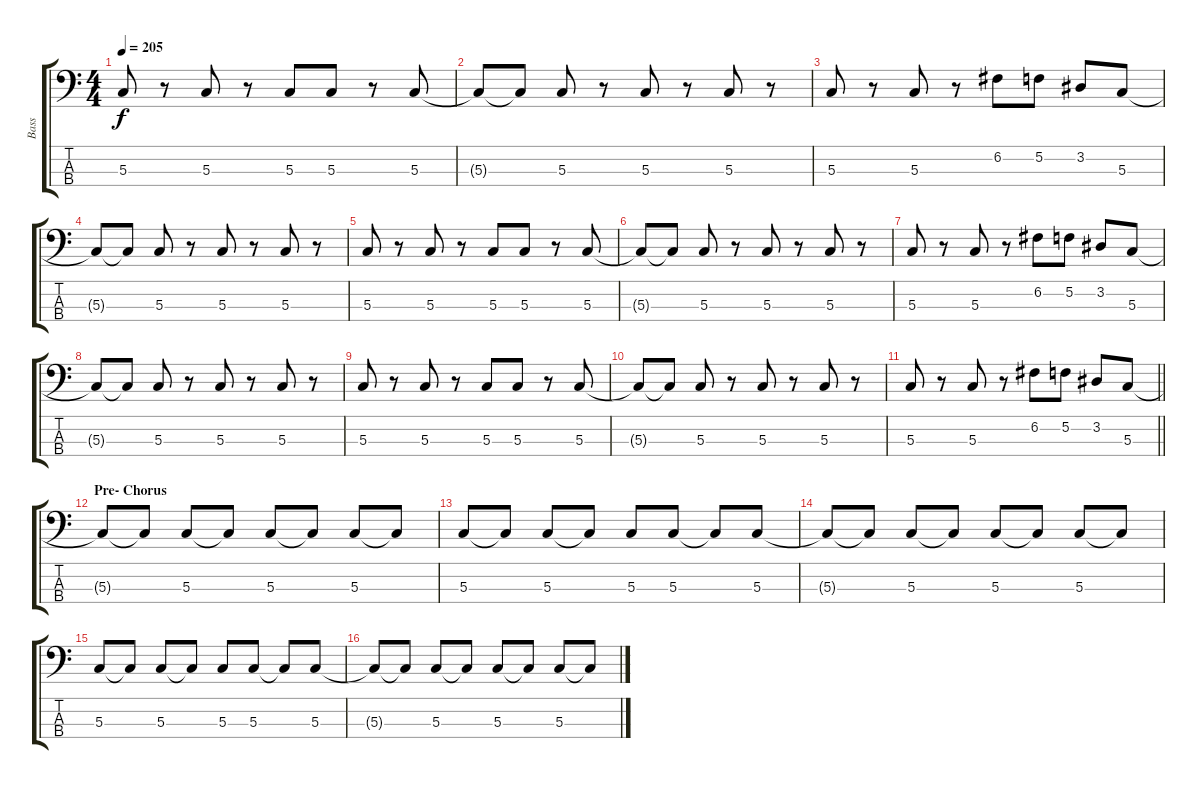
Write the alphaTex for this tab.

\track ("Bass" "Bass") {instrument slapbass2}
\staff {score tabs}
\tuning (F2 C2 G1 C1) {hide}
\ts (4 4)
\tempo 205
\clef f4
\ks c
5.3.8{dy f} r.8 5.3.8 r.8 5.3.8 5.3.8 r.8 5.3.8 |
5.3{t}.8 5.3{t}.8 5.3.8 r.8 5.3.8 r.8 5.3.8 r.8 |
5.3.8 r.8 5.3.8 r.8 6.2.8 5.2.8 3.2.8 5.3.8 |
5.3{t}.8 5.3{t}.8 5.3.8 r.8 5.3.8 r.8 5.3.8 r.8 |
5.3.8 r.8 5.3.8 r.8 5.3.8 5.3.8 r.8 5.3.8 |
5.3{t}.8 5.3{t}.8 5.3.8 r.8 5.3.8 r.8 5.3.8 r.8 |
5.3.8 r.8 5.3.8 r.8 6.2.8 5.2.8 3.2.8 5.3.8 |
5.3{t}.8 5.3{t}.8 5.3.8 r.8 5.3.8 r.8 5.3.8 r.8 |
5.3.8 r.8 5.3.8 r.8 5.3.8 5.3.8 r.8 5.3.8 |
5.3{t}.8 5.3{t}.8 5.3.8 r.8 5.3.8 r.8 5.3.8 r.8 |
\barLineRight lightlight
5.3.8 r.8 5.3.8 r.8 6.2.8 5.2.8 3.2.8 5.3.8 |
\section ("" "Pre- Chorus")
5.3{t}.8 5.3{t}.8 5.3.8 5.3{t}.8 5.3.8 5.3{t}.8 5.3.8 5.3{t}.8 |
5.3.8 5.3{t}.8 5.3.8 5.3{t}.8 5.3.8 5.3.8 5.3{t}.8 5.3.8 |
5.3{t}.8 5.3{t}.8 5.3.8 5.3{t}.8 5.3.8 5.3{t}.8 5.3.8 5.3{t}.8 |
5.3.8 5.3{t}.8 5.3.8 5.3{t}.8 5.3.8 5.3.8 5.3{t}.8 5.3.8 |
5.3{t}.8 5.3{t}.8 5.3.8 5.3{t}.8 5.3.8 5.3{t}.8 5.3.8 5.3{t}.8
